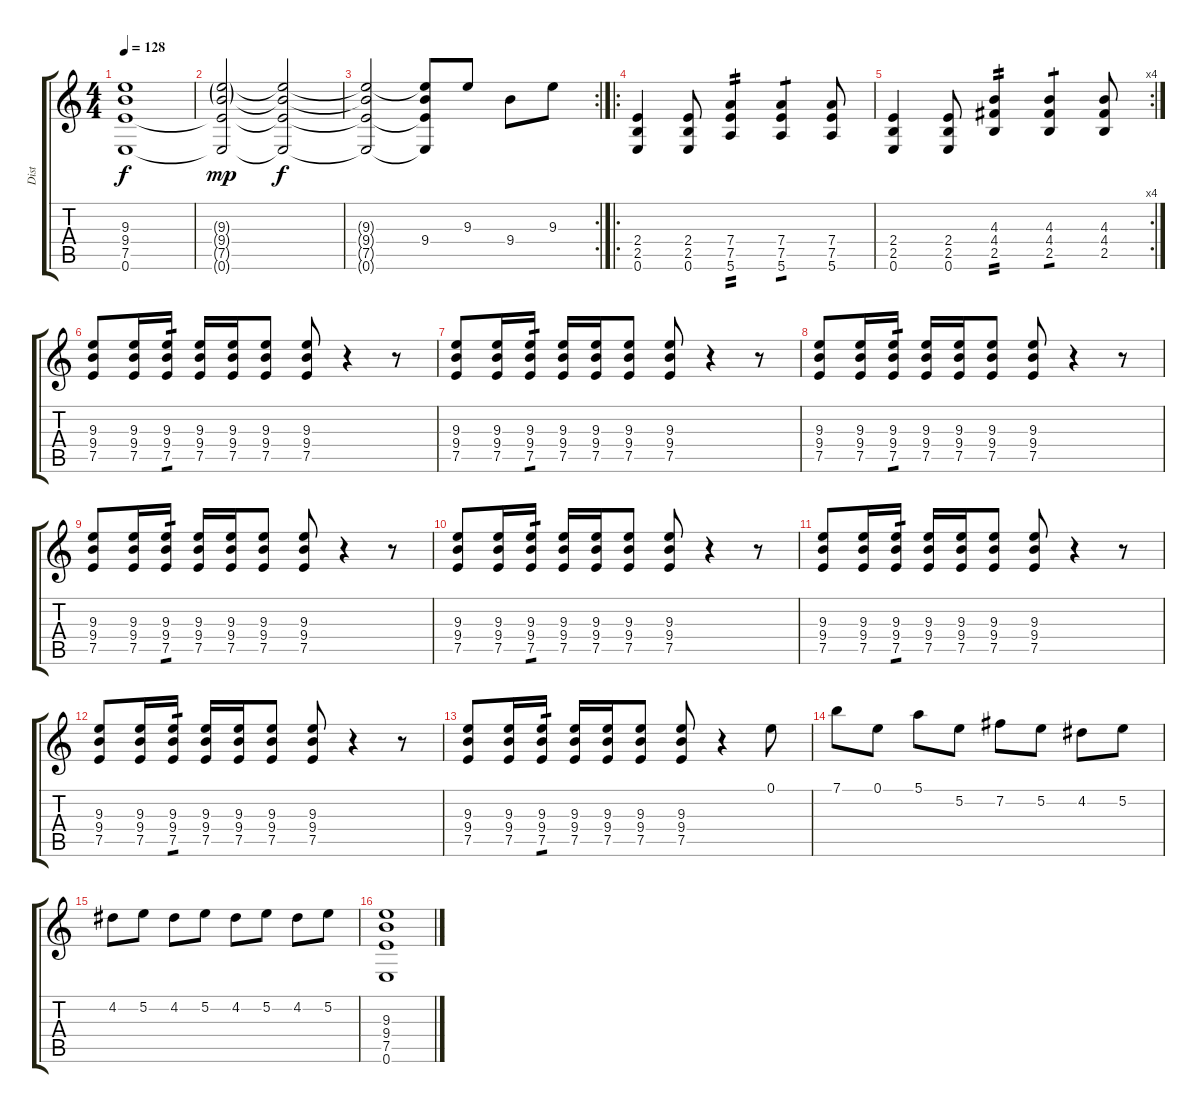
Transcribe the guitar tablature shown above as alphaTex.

\track ("Dist" "Dist") {instrument distortionguitar}
\staff {score tabs}
\tuning (E4 B3 G3 D3 A2 E2) {hide}
\ts (4 4)
\tempo 128
\clef g2
\ks c
(9.3{t} 9.4{t} 7.5{t} 0.6{t}).1{dy f} |
(9.3{g} 9.4{g} 7.5{t} 0.6{t}).2{dy mp} (9.3{t} 9.4{t} 7.5{t} 0.6{t}).2{dy f} |
\rc 2
(9.3{t} 9.4{t} 7.5{t} 0.6{t}).2 (9.3{t} 9.4 7.5{t} 0.6{t}).8 9.3.8 9.4.8 9.3.8 |
\ro
(2.4 2.5 0.6).4 (2.4 2.5 0.6).8 (7.4 7.5 5.6).4{tp 2} (7.4 7.5 5.6).4{tp 1} (7.4 7.5 5.6).8 |
\rc 4
(2.4 2.5 0.6).4 (2.4 2.5 0.6).8 (4.3 4.4 2.5).4{tp 2} (4.3 4.4 2.5).4{tp 1} (4.3 4.4 2.5).8 |
(9.3 9.4 7.5).8 (9.3 9.4 7.5).16 (9.3 9.4 7.5).16{tp 1} (9.3 9.4 7.5).16 (9.3 9.4 7.5).16 (9.3 9.4 7.5).8 (9.3 9.4 7.5).8 r.4 r.8 |
(9.3 9.4 7.5).8 (9.3 9.4 7.5).16 (9.3 9.4 7.5).16{tp 1} (9.3 9.4 7.5).16 (9.3 9.4 7.5).16 (9.3 9.4 7.5).8 (9.3 9.4 7.5).8 r.4 r.8 |
(9.3 9.4 7.5).8 (9.3 9.4 7.5).16 (9.3 9.4 7.5).16{tp 1} (9.3 9.4 7.5).16 (9.3 9.4 7.5).16 (9.3 9.4 7.5).8 (9.3 9.4 7.5).8 r.4 r.8 |
(9.3 9.4 7.5).8 (9.3 9.4 7.5).16 (9.3 9.4 7.5).16{tp 1} (9.3 9.4 7.5).16 (9.3 9.4 7.5).16 (9.3 9.4 7.5).8 (9.3 9.4 7.5).8 r.4 r.8 |
(9.3 9.4 7.5).8 (9.3 9.4 7.5).16 (9.3 9.4 7.5).16{tp 1} (9.3 9.4 7.5).16 (9.3 9.4 7.5).16 (9.3 9.4 7.5).8 (9.3 9.4 7.5).8 r.4 r.8 |
(9.3 9.4 7.5).8 (9.3 9.4 7.5).16 (9.3 9.4 7.5).16{tp 1} (9.3 9.4 7.5).16 (9.3 9.4 7.5).16 (9.3 9.4 7.5).8 (9.3 9.4 7.5).8 r.4 r.8 |
(9.3 9.4 7.5).8 (9.3 9.4 7.5).16 (9.3 9.4 7.5).16{tp 1} (9.3 9.4 7.5).16 (9.3 9.4 7.5).16 (9.3 9.4 7.5).8 (9.3 9.4 7.5).8 r.4 r.8 |
(9.3 9.4 7.5).8 (9.3 9.4 7.5).16 (9.3 9.4 7.5).16{tp 1} (9.3 9.4 7.5).16 (9.3 9.4 7.5).16 (9.3 9.4 7.5).8 (9.3 9.4 7.5).8 r.4{instrument electricguitarmuted} 0.1.8 |
7.1.8 0.1.8 5.1.8 5.2.8 7.2.8 5.2.8 4.2.8 5.2.8 |
4.2.8 5.2.8 4.2.8 5.2.8 4.2.8 5.2.8 4.2.8 5.2.8 |
(9.3 9.4 7.5 0.6).1{instrument distortionguitar}
